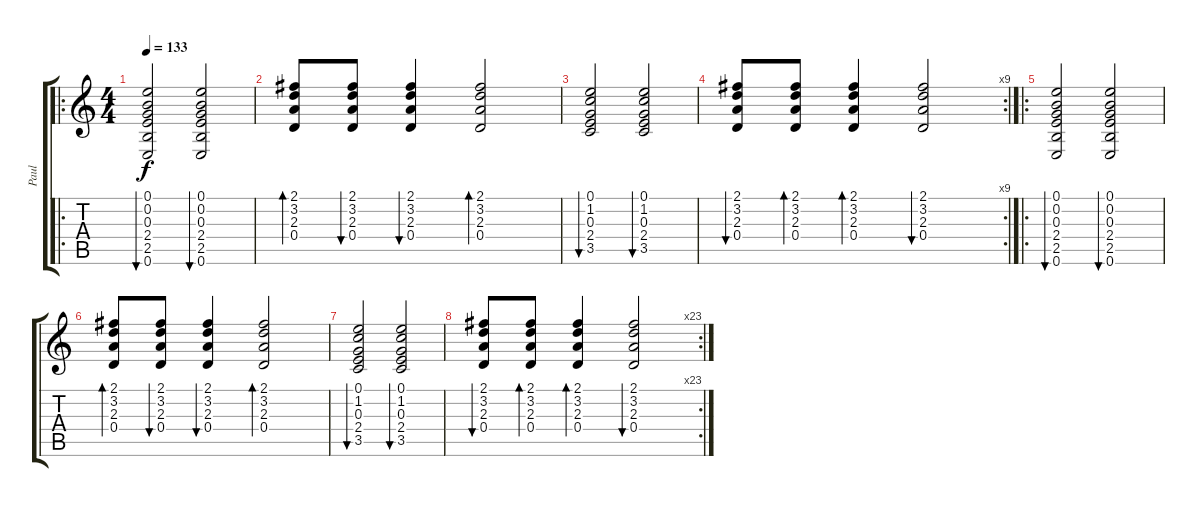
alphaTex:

\track ("Paul" "Paul") {instrument acousticguitarsteel}
\staff {score tabs}
\tuning (E4 B3 G3 D3 A2 E2) {hide}
\ro
\ts (4 4)
\tempo 133
\clef g2
\ks c
(0.1 0.2 0.3 2.4 2.5 0.6).2{bu 120 dy f} (0.1 0.2 0.3 2.4 2.5 0.6).2{bu 120} |
(2.1 3.2 2.3 0.4).8{bd 120} (2.1 3.2 2.3 0.4).8{bu 120} (2.1 3.2 2.3 0.4).4{bu 120} (2.1 3.2 2.3 0.4).2{bd 120} |
(0.1 1.2 0.3 2.4 3.5).2{bu 120} (0.1 1.2 0.3 2.4 3.5).2{bu 120} |
\rc 9
(2.1 3.2 2.3 0.4).8{bu 120} (2.1 3.2 2.3 0.4).8{bd 120} (2.1 3.2 2.3 0.4).4{bd 120} (2.1 3.2 2.3 0.4).2{bu 120} |
\ro
(0.1 0.2 0.3 2.4 2.5 0.6).2{bu 120} (0.1 0.2 0.3 2.4 2.5 0.6).2{bu 120} |
(2.1 3.2 2.3 0.4).8{bd 120} (2.1 3.2 2.3 0.4).8{bu 120} (2.1 3.2 2.3 0.4).4{bu 120} (2.1 3.2 2.3 0.4).2{bd 120} |
(0.1 1.2 0.3 2.4 3.5).2{bu 120} (0.1 1.2 0.3 2.4 3.5).2{bu 120} |
\rc 23
(2.1 3.2 2.3 0.4).8{bu 120} (2.1 3.2 2.3 0.4).8{bd 120} (2.1 3.2 2.3 0.4).4{bd 120} (2.1 3.2 2.3 0.4).2{bu 120}
